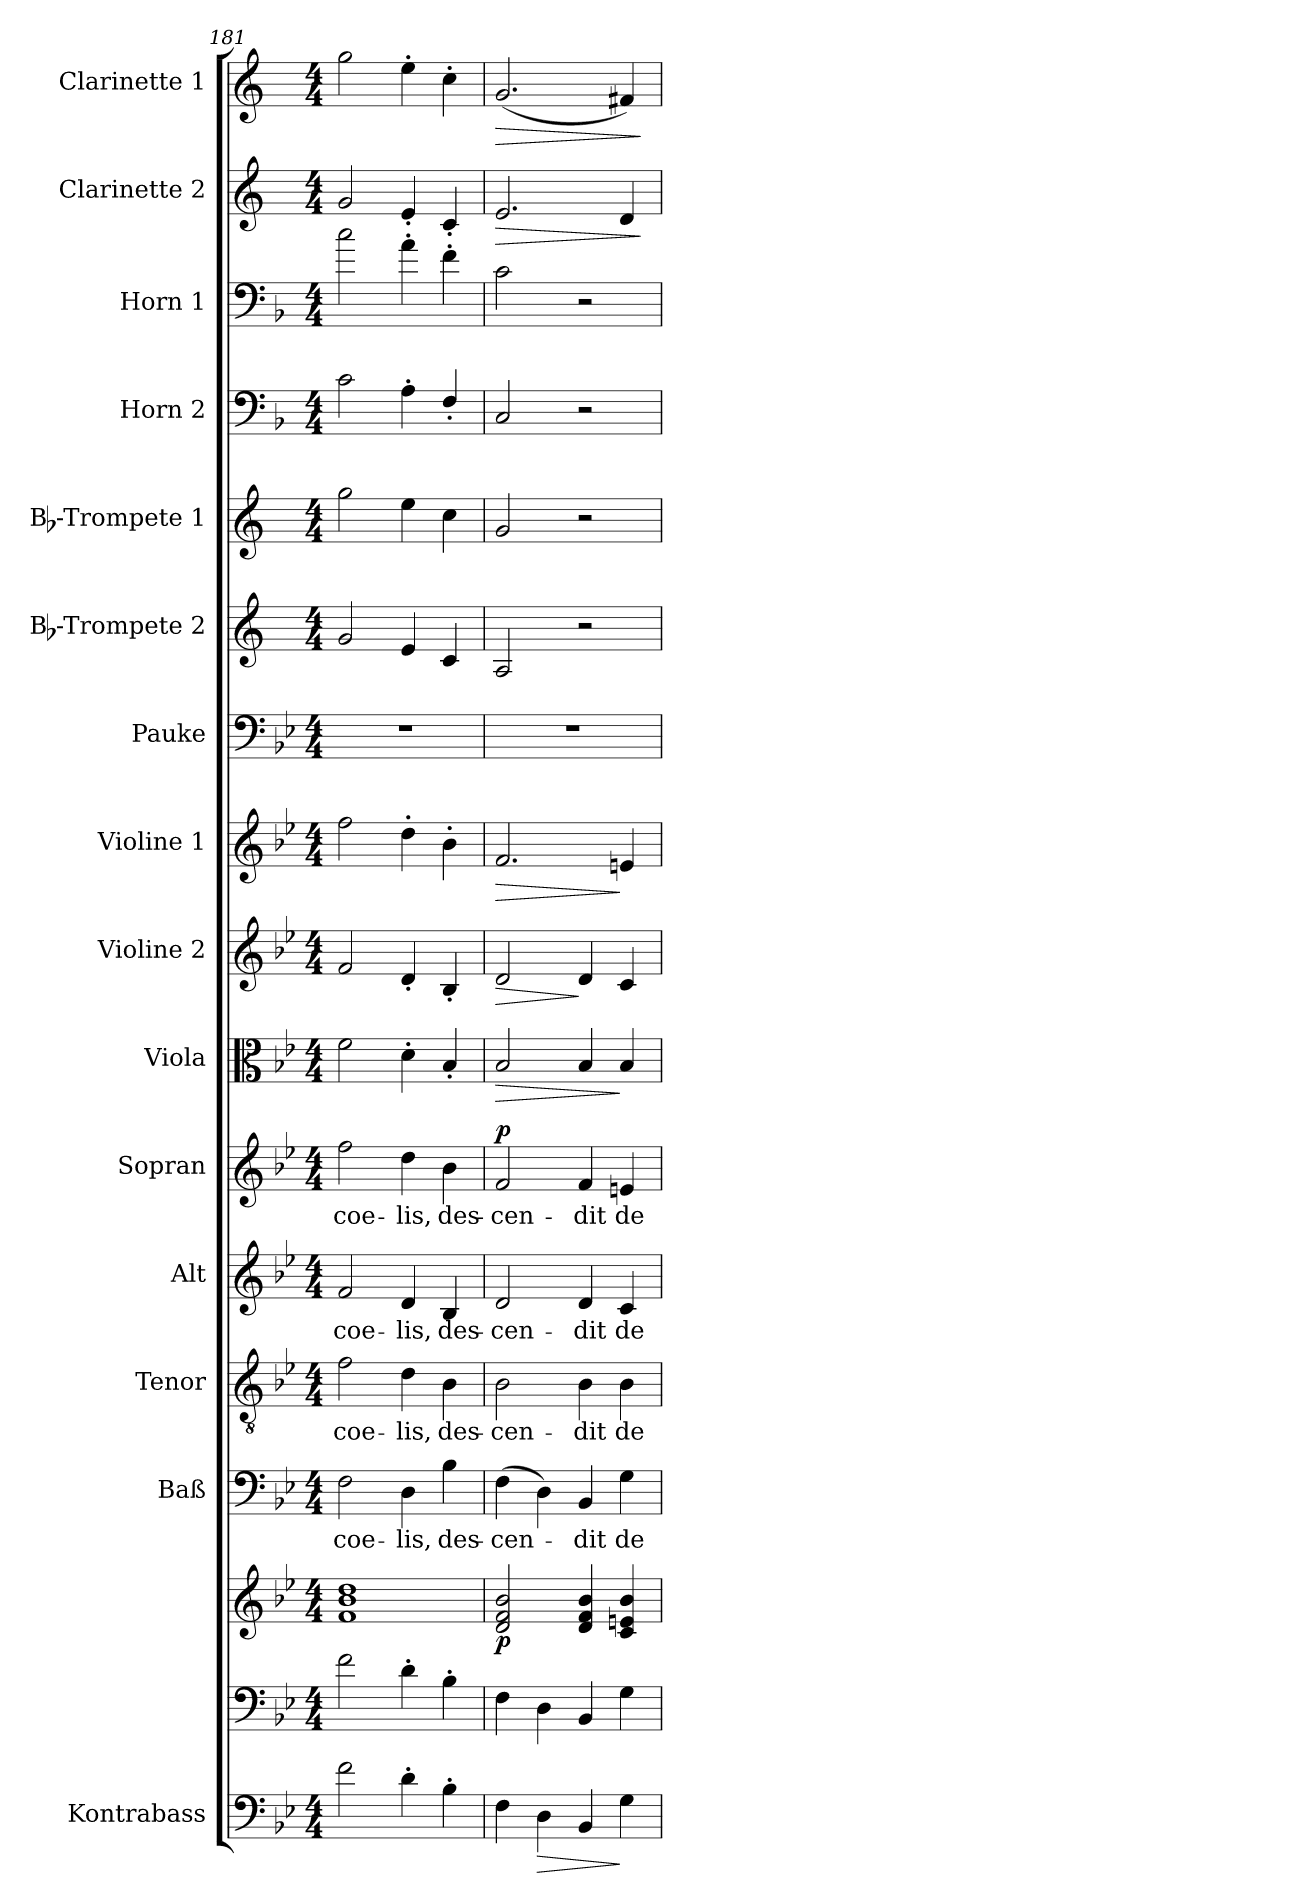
**kern	**dynam	**kern	**kern	**dynam	**kern	**text	**kern	**text	**kern	**text	**kern	**text	**dynam	**kern	**dynam	**kern	**dynam	**kern	**dynam	**kern	**kern	**kern	**kern	**kern	**kern	**dynam	**kern	**dynam
*part16	*part16	*part15	*part15	*part15	*part14	*part14	*part13	*part13	*part12	*part12	*part11	*part11	*part11	*part10	*part10	*part9	*part9	*part8	*part8	*part7	*part6	*part5	*part4	*part3	*part2	*part2	*part1	*part1
*staff17	*staff17	*staff16	*staff15	*staff15/16	*staff14	*staff14	*staff13	*staff13	*staff12	*staff12	*staff11	*staff11	*staff11	*staff10	*staff10	*staff9	*staff9	*staff8	*staff8	*staff7	*staff6	*staff5	*staff4	*staff3	*staff2	*staff2	*staff1	*staff1
*I"Kontrabass	*	*	*	*	*I"Baß	*	*I"Tenor	*	*I"Alt	*	*I"Sopran	*	*	*I"Viola	*	*I"Violine 2	*	*I"Violine 1	*	*I"Pauke	*I"Bb-Trompete 2	*I"Bb-Trompete 1	*I"Horn 2	*I"Horn 1	*I"Clarinette 2	*	*I"Clarinette 1	*
*I'Kb.	*	*	*	*	*I'Baß	*	*I'Ten	*	*I'Alt	*	*I'Sop	*	*	*I'Vla.	*	*I'Vln. 2	*	*I'Vln. 1	*	*I'Pk.	*I'Bb Trp. 2	*I'Bb Trp. 1	*I'Hrn. 2	*I'Hrn. 1	*I'Cl. 2	*	*I'Cl. 1	*
*clefF4	*	*clefF4	*clefG2	*	*clefF4	*	*clefGv2	*	*clefG2	*	*clefG2	*	*	*clefC3	*	*clefG2	*	*clefG2	*	*clefF4	*clefG2	*clefG2	*clefF4	*clefF4	*clefG2	*	*clefG2	*
*ITrd7c12	*	*	*	*	*	*	*	*	*	*	*	*	*	*	*	*	*	*	*	*	*ITrd1c2	*ITrd1c2	*ITrd4c7	*ITrd4c7	*ITrd1c2	*	*ITrd1c2	*
*k[b-e-]	*	*k[b-e-]	*k[b-e-]	*	*k[b-e-]	*	*k[b-e-]	*	*k[b-e-]	*	*k[b-e-]	*	*	*k[b-e-]	*	*k[b-e-]	*	*k[b-e-]	*	*k[b-e-]	*k[b-e-]	*k[b-e-]	*k[b-e-]	*k[b-e-]	*k[b-e-]	*	*k[b-e-]	*
*B-:	*	*B-:	*B-:	*	*B-:	*	*B-:	*	*B-:	*	*B-:	*	*	*B-:	*	*B-:	*	*B-:	*	*B-:	*B-:	*B-:	*B-:	*B-:	*B-:	*	*B-:	*
*M4/4	*	*M4/4	*M4/4	*	*M4/4	*	*M4/4	*	*M4/4	*	*M4/4	*	*	*M4/4	*	*M4/4	*	*M4/4	*	*M4/4	*M4/4	*M4/4	*M4/4	*M4/4	*M4/4	*	*M4/4	*
=181	=181	=181	=181	=181	=181	=181	=181	=181	=181	=181	=181	=181	=181	=181	=181	=181	=181	=181	=181	=181	=181	=181	=181	=181	=181	=181	=181	=181
!	!	!	!	!	!	!LO:LY:b	!	!LO:LY:b	!	!LO:LY:b	!	!LO:LY:b	!	!	!	!	!	!	!	!	!	!	!	!	!	!	!	!
2F\	.	2f\	1f 1b- 1dd	.	2F\	coe-	2f\	coe-	2f/	coe-	2ff\	coe-	.	2f\	.	2f/	.	2ff\	.	1r	2f/	2ff\	2F\	2f\	2f/	.	2ff\	.
!	!	!	!	!	!	!LO:LY:b	!	!LO:LY:b	!	!LO:LY:b	!	!LO:LY:b	!	!	!	!	!	!	!	!	!	!	!	!	!	!	!	!
4D'>\	.	4d'>\	.	.	4D\	-lis,	4d\	-lis,	4d/	-lis,	4dd\	-lis,	.	4d'>\	.	4d'</	.	4dd'>\	.	.	4d/	4dd\	4D'>\	4d'>\	4d'</	.	4dd'>\	.
!	!	!	!	!	!	!LO:LY:b	!	!LO:LY:b	!	!LO:LY:b	!	!LO:LY:b	!	!	!	!	!	!	!	!	!	!	!	!	!	!	!	!
4BB-'>\	.	4B-'>\	.	.	4B-\	des-	4B-\	des-	4B-/	des-	4b-\	des-	.	4B-'</	.	4B-'</	.	4b-'>\	.	.	4B-/	4b-\	4BB-'</	4B-'>\	4B-'</	.	4b-'>\	.
=182	=182	=182	=182	=182	=182	=182	=182	=182	=182	=182	=182	=182	=182	=182	=182	=182	=182	=182	=182	=182	=182	=182	=182	=182	=182	=182	=182	=182
!	!	!	!	!LO:DY:b	!	!LO:LY:b	!	!LO:LY:b	!	!LO:LY:b	!	!LO:LY:b	!LO:DY:a	!	!LO:HP:b	!	!LO:HP:b	!	!LO:HP:b	!	!	!	!	!	!	!LO:HP:b	!	!LO:HP:b
4FF\	.	4F\	2d/ 2f/ 2b-/	p	(>4F\	-cen-	2B-\	-cen-	2d/	-cen-	2f/	-cen-	p	2B-/	>	2d/	>	2.f/	>	1r	2G/	2f/	2FF/	2F\	2.d/	>	(<2.f/	>
!	!LO:HP:b	!	!	!	!	!	!	!	!	!	!	!	!	!	!	!	!	!	!	!	!	!	!	!	!	!	!	!
4DD\	>	4D\	.	.	4D\)	.	.	.	.	.	.	.	.	.	.	.	.	.	.	.	.	.	.	.	.	.	.	.
!	!	!	!	!	!	!LO:LY:b	!	!LO:LY:b	!	!LO:LY:b	!	!LO:LY:b	!	!	!	!	!	!	!	!	!	!	!	!	!	!	!	!
4BBB-/	.	4BB-/	4d/ 4f/ 4b-/	.	4BB-/	-dit	4B-\	-dit	4d/	-dit	4f/	-dit	.	4B-/	.	4d/	]	.	.	.	2r	2r	2r	2r	.	.	.	.
!	!	!	!	!	!	!LO:LY:b	!	!LO:LY:b	!	!LO:LY:b	!	!LO:LY:b	!	!	!	!	!	!	!	!	!	!	!	!	!	!	!	!
4GG\	]	4G\	4c/ 4en/ 4b-/	.	4G\	de	4B-\	de	4c/	de	4en/	de	.	4B-/	]	4c/	.	4en/	]	.	.	.	.	.	4c/	.	4en/)	.
.	.	.	.	.	.	.	.	.	.	.	.	.	.	.	.	.	.	.	.	.	.	.	.	.	.	]	.	]
=	=	=	=	=	=	=	=	=	=	=	=	=	=	=	=	=	=	=	=	=	=	=	=	=	=	=	=	=
*-	*-	*-	*-	*-	*-	*-	*-	*-	*-	*-	*-	*-	*-	*-	*-	*-	*-	*-	*-	*-	*-	*-	*-	*-	*-	*-	*-	*-
